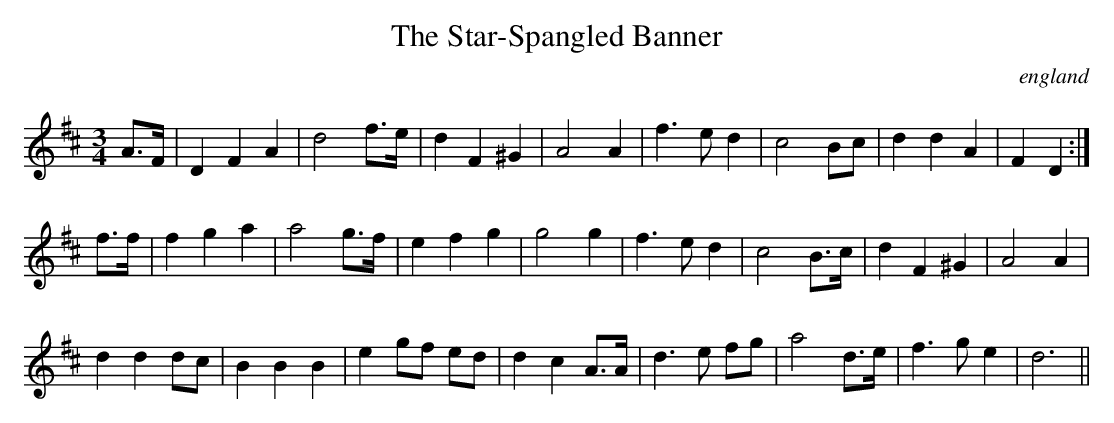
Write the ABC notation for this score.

X:1
T:The Star-Spangled Banner
O:england
M:3/4
L:1/8
K:D
A>F|D2 F2 A2|d4    f>e|d2 F2 ^G2|A4    A2 |f3 e d2|c4 Bc |d2 d2  A2|F2 D2:|
f>f|f2 g2 a2|a4    g>f|e2 f2  g2|g4    g2 |f3 e d2|c4 B>c|d2 F2 ^G2|A4 A2 |
d2 d2 dc|B2 B2 B2 |e2 gf  ed|d2 c2 A>A|d3 e fg|a4 d>e|f3  g  e2|d6   ||
